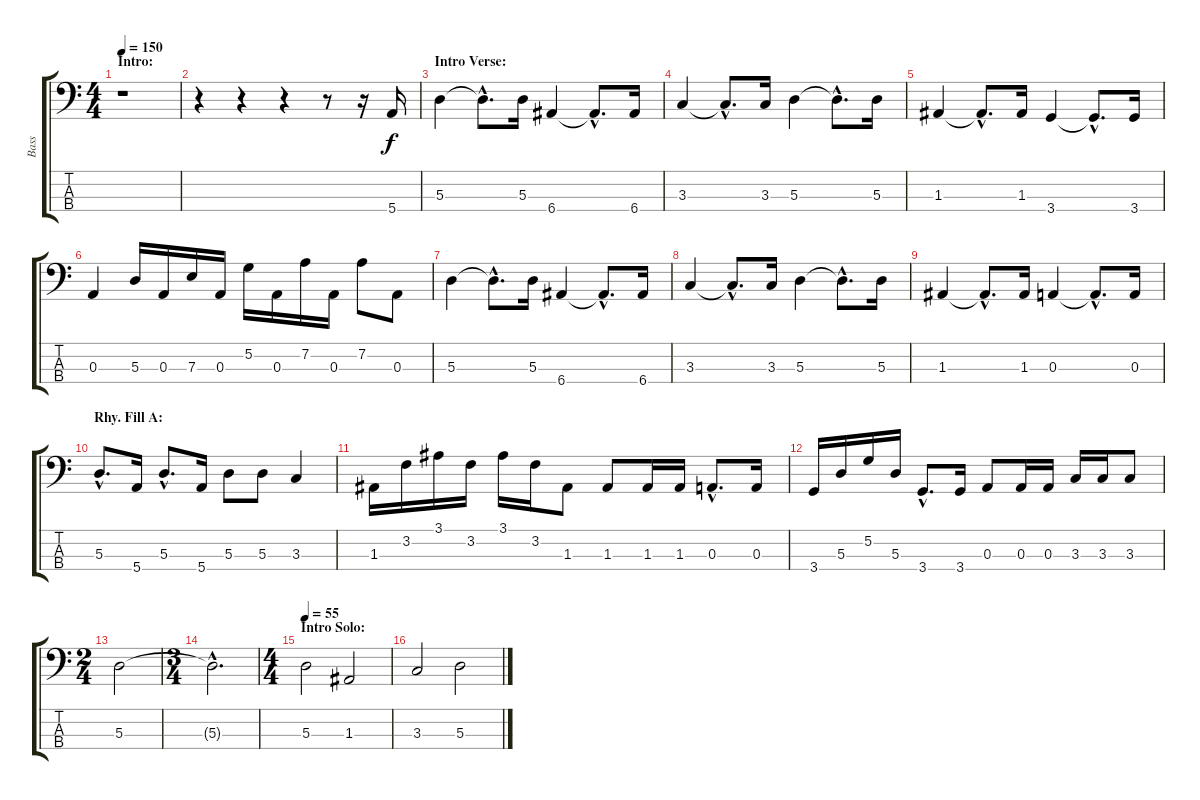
\track ("Bass" "Bass") {instrument electricbasspick}
\staff {score tabs}
\tuning (G2 D2 A1 E1) {hide}
\ts (4 4)
\section ("" "Intro:")
\tempo 150
\tempo 50
\tempo 150
\clef f4
\ks c
r.1{dy f instrument electricbasspick} |
r.4 r.4 r.4 r.8 r.16 5.4.16 |
\section ("" "Intro Verse:")
5.3.4 5.3{hac t}.8{d} 5.3.16 6.4.4 6.4{hac t}.8{d} 6.4.16 |
3.3.4 3.3{hac t}.8{d} 3.3.16 5.3.4 5.3{hac t}.8{d} 5.3.16 |
1.3.4 1.3{hac t}.8{d} 1.3.16 3.4.4 3.4{hac t}.8{d} 3.4.16 |
0.3.4 5.3.16 0.3.16 7.3.16 0.3.16 5.2.16 0.3.16 7.2.16 0.3.16 7.2.8 0.3.8 |
5.3.4 5.3{hac t}.8{d} 5.3.16 6.4.4 6.4{hac t}.8{d} 6.4.16 |
3.3.4 3.3{hac t}.8{d} 3.3.16 5.3.4 5.3{hac t}.8{d} 5.3.16 |
1.3.4 1.3{hac t}.8{d} 1.3.16 0.3.4 0.3{hac t}.8{d} 0.3.16 |
\section ("" "Rhy. Fill A:")
5.3{hac}.8{d} 5.4.16 5.3{hac}.8{d} 5.4.16 5.3.8 5.3.8 3.3.4 |
1.3.16 3.2.16 3.1.16 3.2.16 3.1.16 3.2.16 1.3.8 1.3.8 1.3.16 1.3.16 0.3{hac}.8{d} 0.3.16 |
3.4.16 5.3.16 5.2.16 5.3.16 3.4{hac}.8{d} 3.4.16 0.3.8 0.3.16 0.3.16 3.3.16 3.3.16 3.3.8 |
\ts (2 4)
5.3.2 |
\ts (3 4)
5.3{hac t}.2{d} |
\ts (4 4)
\section ("" "Intro Solo:")
\tempo 55
5.3.2 1.3.2 |
3.3.2 5.3.2
